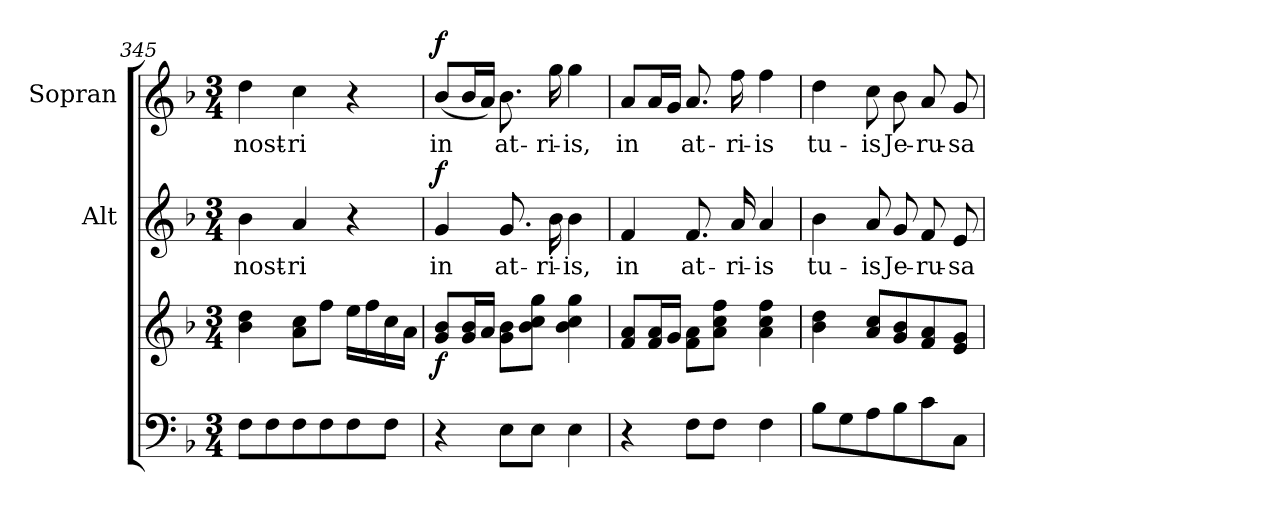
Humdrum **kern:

**kern	**kern	**dynam	**kern	**text	**dynam	**kern	**text	**dynam
*part3	*part3	*part3	*part2	*part2	*part2	*part1	*part1	*part1
*staff4	*staff3	*staff3/4	*staff2	*staff2	*staff2	*staff1	*staff1	*staff1
*	*	*	*I"Alt	*	*	*I"Sopran	*	*
*	*	*	*I'A.	*	*	*I'S.	*	*
!!LO:LB:g=z
*clefF4	*clefG2	*	*clefG2	*	*	*clefG2	*	*
*k[b-]	*k[b-]	*	*k[b-]	*	*	*k[b-]	*	*
*F:	*F:	*	*F:	*	*	*F:	*	*
*M3/4	*M3/4	*	*M3/4	*	*	*M3/4	*	*
=345	=345	=345	=345	=345	=345	=345	=345	=345
!	!	!	!	!LO:LY:b	!	!	!LO:LY:b	!
8F\L	4b-\ 4dd\	.	4b-\	nost-	.	4dd\	nost-	.
8F\	.	.	.	.	.	.	.	.
!	!	!	!	!LO:LY:b	!	!	!LO:LY:b	!
8F\	8a\ 8cc\L	.	4a/	-ri	.	4cc\	-ri	.
8F\	8ff\J	.	.	.	.	.	.	.
8F\	16ee\LL	.	4r	.	.	4r	.	.
.	16ff\	.	.	.	.	.	.	.
8F\J	16cc\	.	.	.	.	.	.	.
.	16a\JJ	.	.	.	.	.	.	.
=346	=346	=346	=346	=346	=346	=346	=346	=346
!	!	!LO:DY:b	!	!LO:LY:b	!LO:DY:a	!	!LO:LY:b	!LO:DY:a
4r	8g/ 8b-/L	f	4g/	in	f	(<8b-/L	in	f
.	16g/ 16b-/L	.	.	.	.	16b-/L	.	.
.	16a/JJ	.	.	.	.	16a/JJ)	.	.
!	!	!	!	!LO:LY:b	!	!	!LO:LY:b	!
8E\L	8g\ 8b-\L	.	8.g/	at-	.	8.b-\	at-	.
8E\J	8b-\ 8cc\ 8gg\J	.	.	.	.	.	.	.
!	!	!	!	!LO:LY:b	!	!	!LO:LY:b	!
.	.	.	16b-\	-ri-	.	16gg\	-ri-	.
!	!	!	!	!LO:LY:b	!	!	!LO:LY:b	!
4E\	4b-\ 4cc\ 4gg\	.	4b-\	-is,	.	4gg\	-is,	.
=347	=347	=347	=347	=347	=347	=347	=347	=347
!	!	!	!	!LO:LY:b	!	!	!LO:LY:b	!
4r	8f/ 8a/L	.	4f/	in	.	8a/L	in	.
.	16f/ 16a/L	.	.	.	.	16a/L	.	.
.	16g/JJ	.	.	.	.	16g/JJ	.	.
!	!	!	!	!LO:LY:b	!	!	!LO:LY:b	!
8F\L	8f\ 8a\L	.	8.f/	at-	.	8.a/	at-	.
8F\J	8a\ 8cc\ 8ff\J	.	.	.	.	.	.	.
!	!	!	!	!LO:LY:b	!	!	!LO:LY:b	!
.	.	.	16a/	-ri-	.	16ff\	-ri-	.
!	!	!	!	!LO:LY:b	!	!	!LO:LY:b	!
4F\	4a\ 4cc\ 4ff\	.	4a/	-is	.	4ff\	-is	.
=348	=348	=348	=348	=348	=348	=348	=348	=348
!	!	!	!	!LO:LY:b	!	!	!LO:LY:b	!
8B-\L	4b-\ 4dd\	.	4b-\	tu-	.	4dd\	tu-	.
8G\	.	.	.	.	.	.	.	.
!	!	!	!	!LO:LY:b	!	!	!LO:LY:b	!
8A\	8a/ 8cc/L	.	8a/	-is	.	8cc\	-is	.
!	!	!	!	!LO:LY:b	!	!	!LO:LY:b	!
8B-\	8g/ 8b-/	.	8g/	Je-	.	8b-\	Je-	.
!	!	!	!	!LO:LY:b	!	!	!LO:LY:b	!
8c\	8f/ 8a/	.	8f/	-ru-	.	8a/	-ru-	.
!	!	!	!	!LO:LY:b	!	!	!LO:LY:b	!
8C\J	8e/ 8g/J	.	8e/	-sa-	.	8g/	-sa-	.
=	=	=	=	=	=	=	=	=
*-	*-	*-	*-	*-	*-	*-	*-	*-
